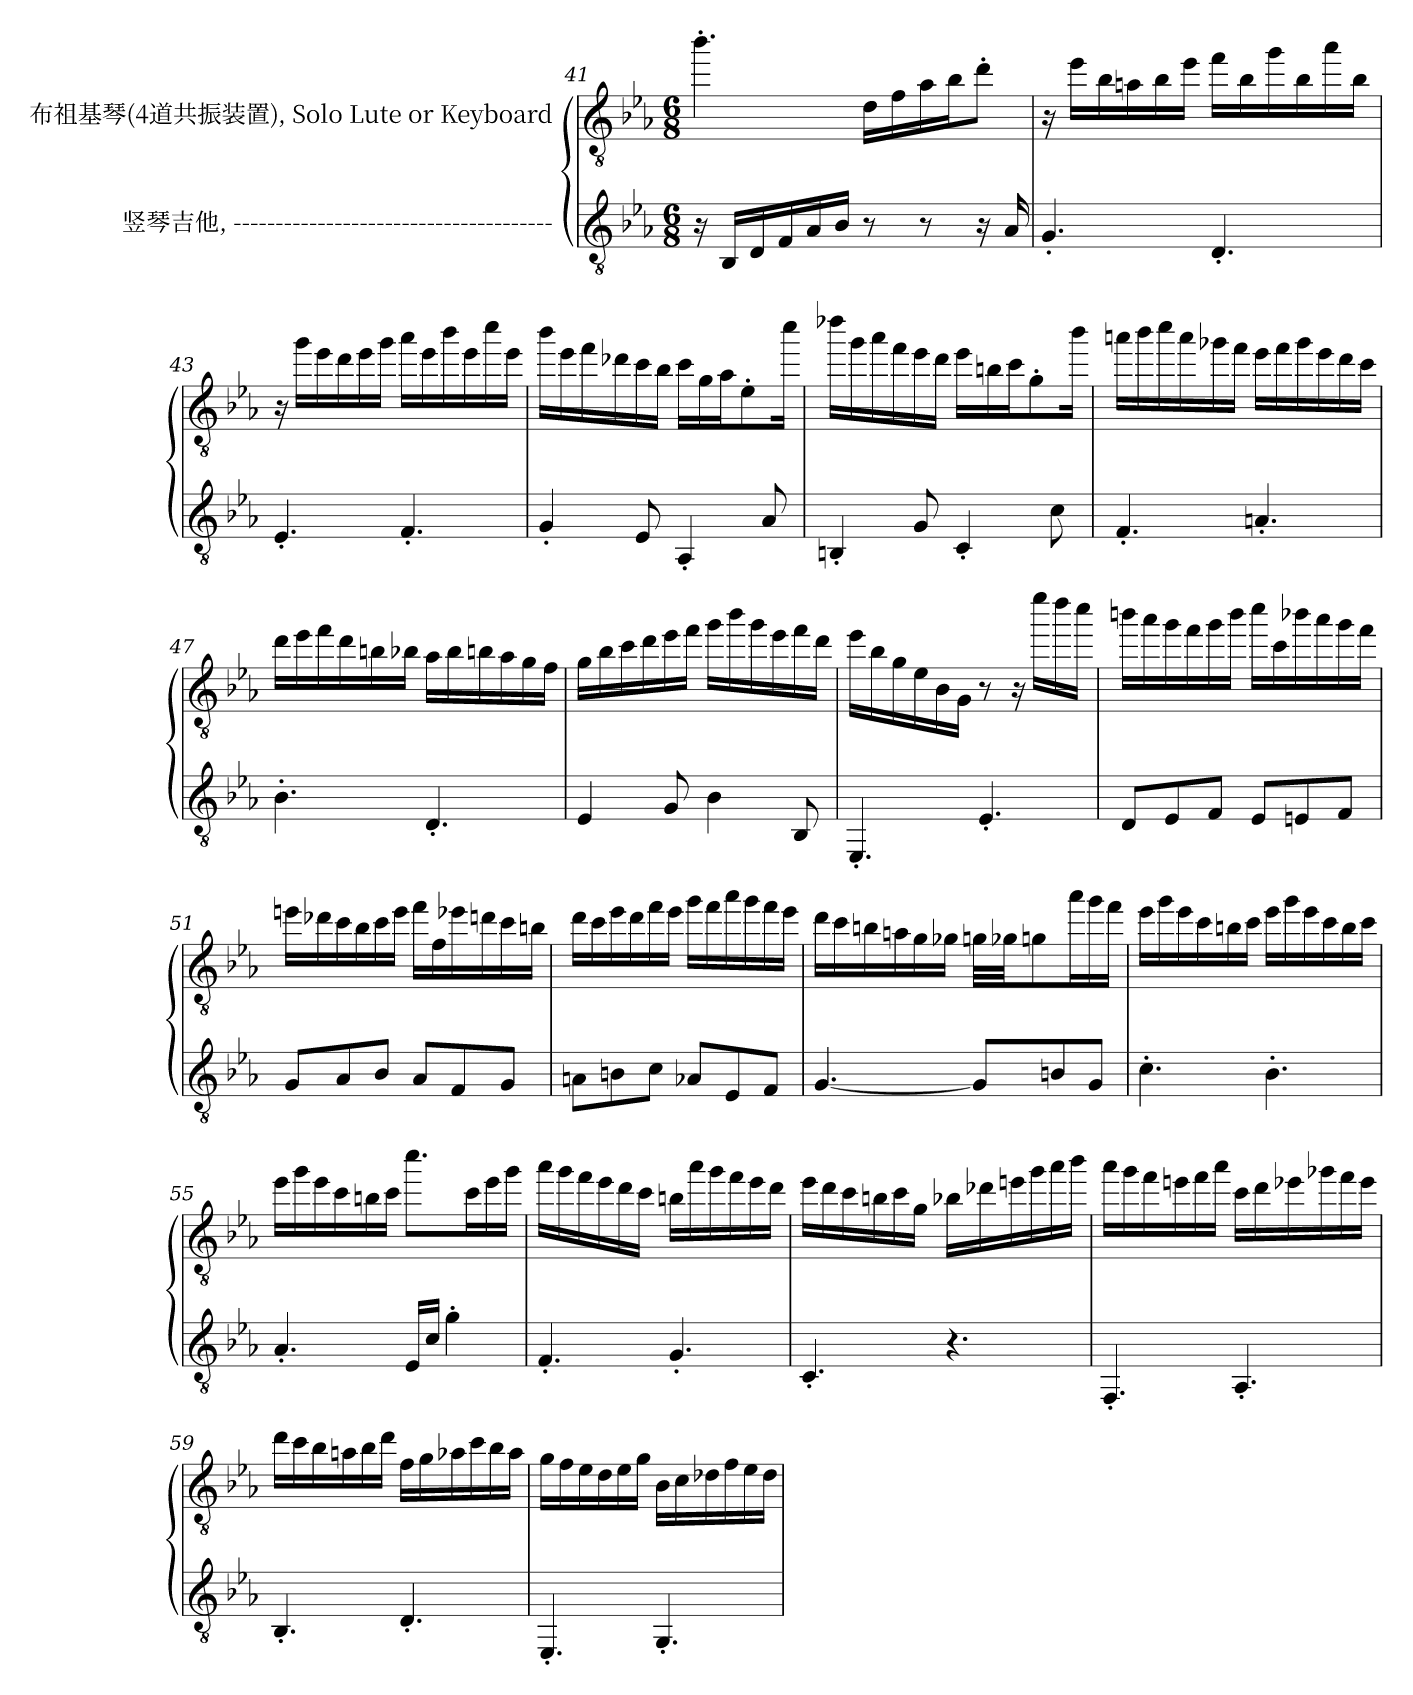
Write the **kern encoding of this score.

**kern	**kern
*part2	*part1
*staff2	*staff1
*I"竖琴吉他, --------------------------------------	*I"布祖基琴(4道共振装置), Solo Lute or Keyboard
!!LO:LB:g=z
*clefGv2	*clefGv2
*k[b-e-a-]	*k[b-e-a-]
*M6/8	*M6/8
=41	=41
16r	4.bb-'\
16BB-/LL	.
16D/	.
16F/	.
16A-/	.
16B-/JJ	.
8r	16d\LL
.	16f\
8r	16a-\
.	16b-\J
16r	8dd'\J
16A-/	.
=42	=42
4.G'/	16r
.	16ee-\LL
.	16b-\
.	16an\
.	16b-\
.	16ee-\JJ
4.D'/	16ff\LL
.	16b-\
.	16gg\
.	16b-\
.	16aa-\
.	16b-\JJ
!!LO:LB:g=z
=43	=43
4.E-'/	16r
.	16gg\LL
.	16ee-\
.	16dd\
.	16ee-\
.	16gg\JJ
4.F'/	16aa-\LL
.	16ee-\
.	16bb-\
.	16ee-\
.	16ccc\
.	16ee-\JJ
=44	=44
4G'/	16bb-\LL
.	16ee-\
.	16ff\
.	16dd-X\
8E-/	16cc\
.	16b-\JJ
4AA-'/	16cc\LL
.	16g\
.	16a-\J
.	8e-'\
8A-/	.
.	16ccc\Jk
!!LO:LB:g=z
=45	=45
4BBn'/	16ddd-X\LL
.	16gg\
.	16aa-\
.	16ff\
8G/	16ee-\
.	16dd\JJ
4C'/	16ee-\LL
.	16bn\
.	16cc\J
.	8g'\
8c\	.
.	16bb-\Jk
=46	=46
4.F'/	16aan\LL
.	16bb-\
.	16ccc\
.	16aa\
.	16gg-X\
.	16ff\JJ
4.An'/	16ee-\LL
.	16ff\
.	16gg-\
.	16ee-\
.	16dd\
.	16cc\JJ
!!LO:LB:g=z
=47	=47
4.B-'\	16dd\LL
.	16ee-\
.	16ff\
.	16dd\
.	16bn\
.	16b-X\JJ
4.D'/	16a-\LL
.	16b-\
.	16bn\
.	16a-\
.	16g\
.	16f\JJ
=48	=48
4E-/	16g\LL
.	16b-\
.	16cc\
.	16dd\
8G/	16ee-\
.	16ff\JJ
4B-\	16gg\LL
.	16bb-\
.	16gg\
.	16ee-\
8BB-/	16ff\
.	16dd\JJ
!!LO:PB:g=z
=49	=49
4.EE-'/	16ee-\LL
.	16b-\
.	16g\
.	16e-\
.	16B-\
.	16G\JJ
4.E-'/	8r
.	16r
.	16eee-\LL
.	16ddd\
.	16ccc\JJ
=50	=50
8D/L	16bbn\LL
.	16aa-\
8E-/	16gg\
.	16ff\
8F/J	16gg\
.	16bb\JJ
8E-/L	16ccc\LL
.	16cc\
8En/	16bb-X\
.	16aa-\
8F/J	16gg\
.	16ff\JJ
!!LO:LB:g=z
=51	=51
8G/L	16een\LL
.	16dd-X\
8A-/	16cc\
.	16b-\
8B-/J	16cc\
.	16ee\JJ
8A-/L	16ff\LL
.	16f\
8F/	16ee-X\
.	16ddn\
8G/J	16cc\
.	16bn\JJ
=52	=52
8An\L	16dd\LL
.	16cc\
8Bn\	16ee-\
.	16dd\
8c\J	16ff\
.	16ee-\JJ
8A-X/L	16gg\LL
.	16ff\
8E-/	16aa-\
.	16gg\
8F/J	16ff\
.	16ee-\JJ
!!LO:LB:g=z
=53	=53
[4.G/	16dd\LL
.	16cc\
.	16bn\
.	16an\
.	16g\
.	16g-X\JJ
8G/L]	32gn\LLL
.	32g-X\JJ
.	8gn\
8Bn/	.
.	16aa-\L
8G/J	16gg\
.	16ff\JJ
=54	=54
4.c'\	16ee-\LL
.	16gg\
.	16ee-\
.	16cc\
.	16bn\
.	16cc\JJ
4.B-'\	16ee-\LL
.	16gg\
.	16ee-\
.	16cc\
.	16b\
.	16cc\JJ
!!LO:LB:g=z
=55	=55
4.A-'/	16ee-\LL
.	16gg\
.	16ee-\
.	16cc\
.	16bn\
.	16cc\JJ
16E-/LL	8.ccc\L
16c/JJ	.
4g'\	.
.	16cc\L
.	16ee-\
.	16gg\JJ
=56	=56
4.F'/	16aa-\LL
.	16gg\
.	16ff\
.	16ee-\
.	16dd\
.	16cc\JJ
4.G'/	16bn\LL
.	16aa-\
.	16gg\
.	16ff\
.	16ee-\
.	16dd\JJ
!!LO:LB:g=z
=57	=57
4.C'/	16ee-\LL
.	16dd\
.	16cc\
.	16bn\
.	16cc\
.	16g\JJ
4.r	16b-X\LL
.	16dd-X\
.	16een\
.	16gg\
.	16aa-\
.	16bb-\JJ
=58	=58
4.FF'/	16aa-\LL
.	16gg\
.	16ff\
.	16een\
.	16ff\
.	16aa-\JJ
4.AA-'/	16cc\LL
.	16dd\
.	16ee-X\
.	16gg-X\
.	16ff\
.	16ee-\JJ
!!LO:LB:g=z
=59	=59
4.BB-'/	16dd\LL
.	16cc\
.	16b-\
.	16an\
.	16b-\
.	16dd\JJ
4.D'/	16f\LL
.	16g\
.	16a-X\
.	16cc\
.	16b-\
.	16a-\JJ
=60	=60
4.EE-'/	16g\LL
.	16f\
.	16e-\
.	16d\
.	16e-\
.	16g\JJ
4.GG'/	16B-\LL
.	16c\
.	16d-X\
.	16f\
.	16e-\
.	16d-\JJ
=	=
*-	*-
